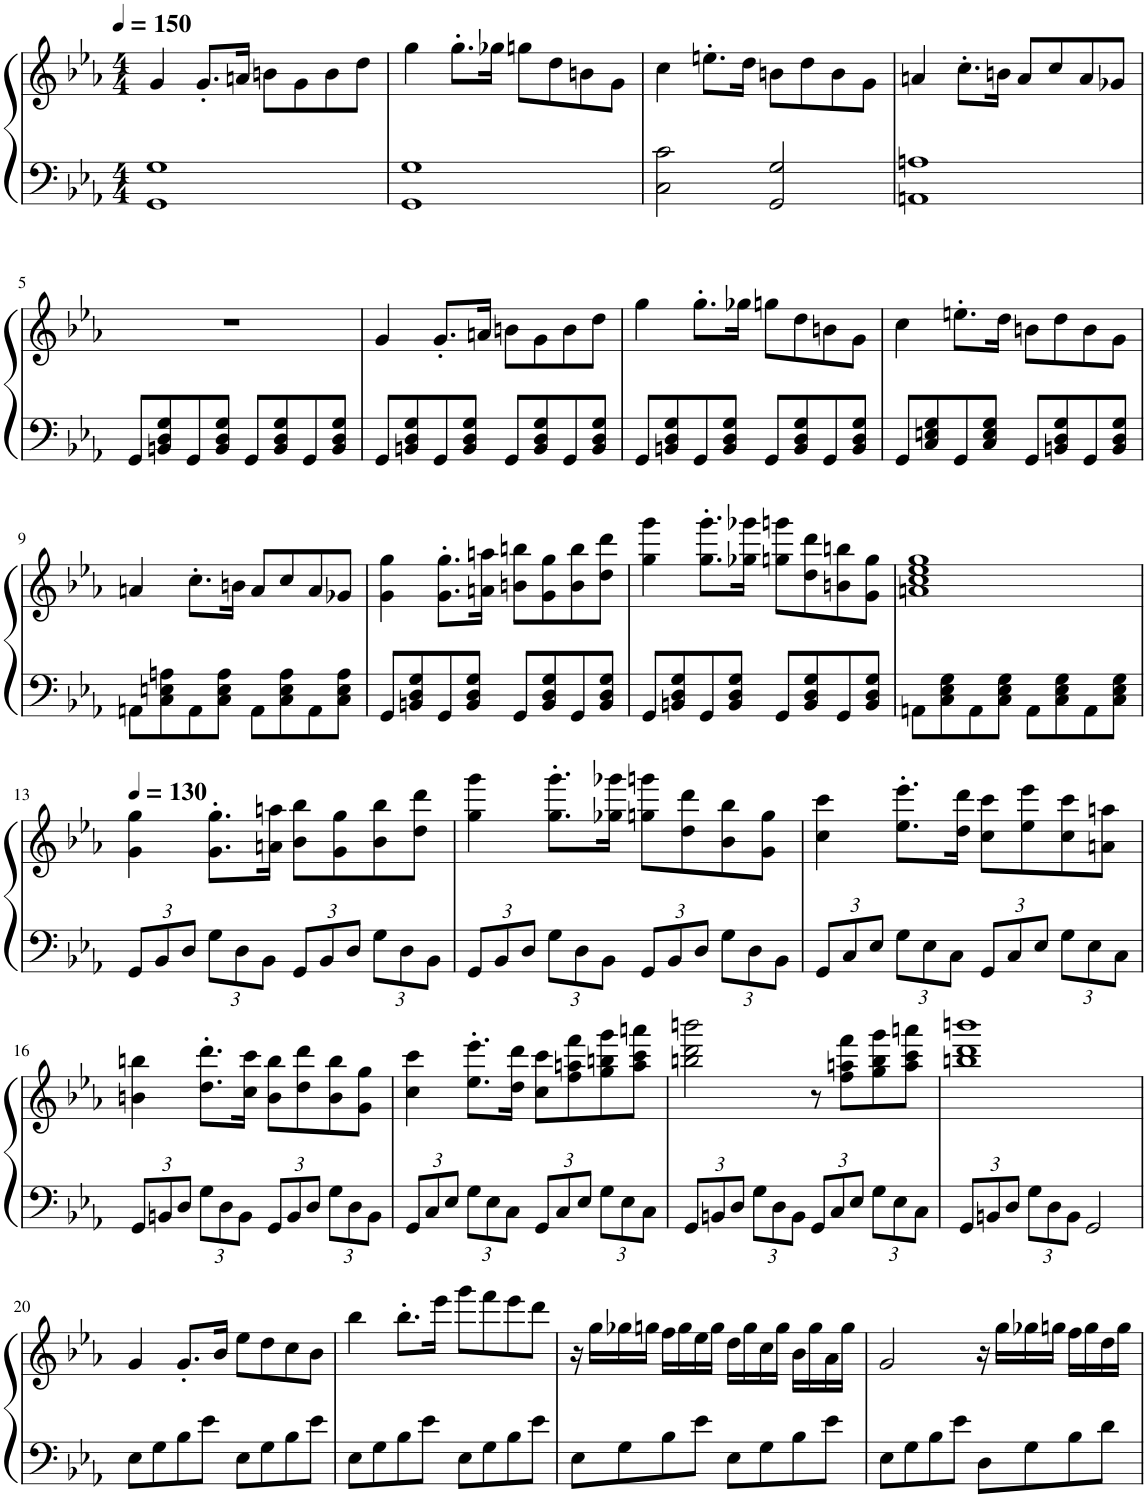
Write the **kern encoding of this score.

**kern	**kern
*part1	*part1
*staff2	*staff1
*I"Piano	*
*I'Pno.	*
*clefF4	*clefG2
*k[b-e-a-]	*k[b-e-a-]
*M4/4	*M4/4
*MM150	*MM150
=1	=1
1GG 1G	4g/
.	8.g'/L
.	16an/Jk
.	8bn\L
.	8g\
.	8b\
.	8dd\J
=2	=2
1GG 1G	4gg\
.	8.gg'\L
.	16gg-X\Jk
.	8ggn\L
.	8dd\
.	8bn\
.	8g\J
=3	=3
2C\ 2c\	4cc\
.	8.een'\L
.	16dd\Jk
2GG/ 2G/	8bn\L
.	8dd\
.	8b\
.	8g\J
=4	=4
1AAn 1An	4an/
.	8.cc'\L
.	16bn\Jk
.	8a/L
.	8cc/
.	8a/
.	8g-X/J
!!LO:LB:g=z
=5	=5
8GG/L	1r
8BBn/ 8D/ 8G/	.
8GG/	.
8BB/ 8D/ 8G/J	.
8GG/L	.
8BB/ 8D/ 8G/	.
8GG/	.
8BB/ 8D/ 8G/J	.
=6	=6
8GG/L	4g/
8BBn/ 8D/ 8G/	.
8GG/	8.g'/L
8BB/ 8D/ 8G/J	.
.	16an/Jk
8GG/L	8bn\L
8BB/ 8D/ 8G/	8g\
8GG/	8b\
8BB/ 8D/ 8G/J	8dd\J
=7	=7
8GG/L	4gg\
8BBn/ 8D/ 8G/	.
8GG/	8.gg'\L
8BB/ 8D/ 8G/J	.
.	16gg-X\Jk
8GG/L	8ggn\L
8BB/ 8D/ 8G/	8dd\
8GG/	8bn\
8BB/ 8D/ 8G/J	8g\J
=8	=8
8GG/L	4cc\
8C/ 8En/ 8G/	.
8GG/	8.een'\L
8C/ 8E/ 8G/J	.
.	16dd\Jk
8GG/L	8bn\L
8BBn/ 8D/ 8G/	8dd\
8GG/	8b\
8BB/ 8D/ 8G/J	8g\J
!!LO:LB:g=z
=9	=9
8AAn\L	4an/
8C\ 8En\ 8An\	.
8AA\	8.cc'\L
8C\ 8E\ 8A\J	.
.	16bn\Jk
8AA\L	8a/L
8C\ 8E\ 8A\	8cc/
8AA\	8a/
8C\ 8E\ 8A\J	8g-X/J
=10	=10
8GG/L	4g\ 4gg\
8BBn/ 8D/ 8G/	.
8GG/	8.g\' 8.gg\'L
8BB/ 8D/ 8G/J	.
.	16an\ 16aan\Jk
8GG/L	8bn\ 8bbn\L
8BB/ 8D/ 8G/	8g\ 8gg\
8GG/	8b\ 8bb\
8BB/ 8D/ 8G/J	8dd\ 8ddd\J
=11	=11
8GG/L	4gg\ 4ggg\
8BBn/ 8D/ 8G/	.
8GG/	8.gg\' 8.ggg\'L
8BB/ 8D/ 8G/J	.
.	16gg-X\ 16ggg-X\Jk
8GG/L	8ggn\ 8gggn\L
8BB/ 8D/ 8G/	8dd\ 8ddd\
8GG/	8bn\ 8bbn\
8BB/ 8D/ 8G/J	8g\ 8gg\J
=12	=12
8AAn\L	1an 1cc 1ee- 1gg
8C\ 8E-\ 8G\	.
8AA\	.
8C\ 8E-\ 8G\J	.
8AA\L	.
8C\ 8E-\ 8G\	.
8AA\	.
8C\ 8E-\ 8G\J	.
!!LO:LB:g=z
=13	=13
*Xbrackettup	*
*	*MM130
12GG/L	4g\ 4gg\
12BB-/	.
12D/J	.
12G\L	8.g\' 8.gg\'L
12D\	.
12BB-\J	.
.	16an\ 16aan\Jk
12GG/L	8b-\ 8bb-\L
12BB-/	.
.	8g\ 8gg\
12D/J	.
12G\L	8b-\ 8bb-\
12D\	.
.	8dd\ 8ddd\J
12BB-\J	.
=14	=14
12GG/L	4gg\ 4ggg\
12BB-/	.
12D/J	.
12G\L	8.gg\' 8.ggg\'L
12D\	.
12BB-\J	.
.	16gg-X\ 16ggg-X\Jk
12GG/L	8ggn\ 8gggn\L
12BB-/	.
.	8dd\ 8ddd\
12D/J	.
12G\L	8b-\ 8bb-\
12D\	.
.	8g\ 8gg\J
12BB-\J	.
=15	=15
12GG/L	4cc\ 4ccc\
12C/	.
12E-/J	.
12G\L	8.ee-\' 8.eee-\'L
12E-\	.
12C\J	.
.	16dd\ 16ddd\Jk
12GG/L	8cc\ 8ccc\L
12C/	.
.	8ee-\ 8eee-\
12E-/J	.
12G\L	8cc\ 8ccc\
12E-\	.
.	8an\ 8aan\J
12C\J	.
!!LO:LB:g=z
=16	=16
12GG/L	4bn\ 4bbn\
12BBn/	.
12D/J	.
12G\L	8.dd\' 8.ddd\'L
12D\	.
12BB\J	.
.	16cc\ 16ccc\Jk
12GG/L	8b\ 8bb\L
12BB/	.
.	8dd\ 8ddd\
12D/J	.
12G\L	8b\ 8bb\
12D\	.
.	8g\ 8gg\J
12BB\J	.
=17	=17
12GG/L	4cc\ 4ccc\
12C/	.
12E-/J	.
12G\L	8.ee-\' 8.eee-\'L
12E-\	.
12C\J	.
.	16dd\ 16ddd\Jk
12GG/L	8cc\ 8ccc\L
12C/	.
.	8ff\ 8aan\ 8fff\
12E-/J	.
12G\L	8gg\ 8bbn\ 8ggg\
12E-\	.
.	8aa\ 8ccc\ 8aaan\J
12C\J	.
=18	=18
12GG/L	2bbn\ 2ddd\ 2bbbn\
12BBn/	.
12D/J	.
12G\L	.
12D\	.
12BB\J	.
12GG/L	8r
12C/	.
.	8ff\ 8aan\ 8fff\L
12E-/J	.
12G\L	8gg\ 8bb\ 8ggg\
12E-\	.
.	8aa\ 8ccc\ 8aaan\J
12C\J	.
=19	=19
12GG/L	1bbn 1ddd 1bbbn
12BBn/	.
12D/J	.
12G\L	.
12D\	.
12BB\J	.
2GG/	.
!!LO:LB:g=z
=20	=20
8E-\L	4g/
8G\	.
8B-\	8.g'/L
8e-\J	.
.	16b-/Jk
8E-\L	8ee-\L
8G\	8dd\
8B-\	8cc\
8e-\J	8b-\J
=21	=21
8E-\L	4bb-\
8G\	.
8B-\	8.bb-'\L
8e-\J	.
.	16eee-\Jk
8E-\L	8ggg\L
8G\	8fff\
8B-\	8eee-\
8e-\J	8ddd\J
=22	=22
8E-\L	16r
.	16gg\LL
8G\	16gg-X\
.	16ggn\JJ
8B-\	16ff\LL
.	16gg\
8e-\J	16ee-\
.	16gg\JJ
8E-\L	16dd\LL
.	16gg\
8G\	16cc\
.	16gg\JJ
8B-\	16b-\LL
.	16gg\
8e-\J	16a-\
.	16gg\JJ
=23	=23
8E-\L	2g/
8G\	.
8B-\	.
8e-\J	.
8D\L	16r
.	16gg\LL
8G\	16gg-X\
.	16ggn\JJ
8B-\	16ff\LL
.	16gg\
8d\J	16dd\
.	16gg\JJ
=	=
*-	*-
